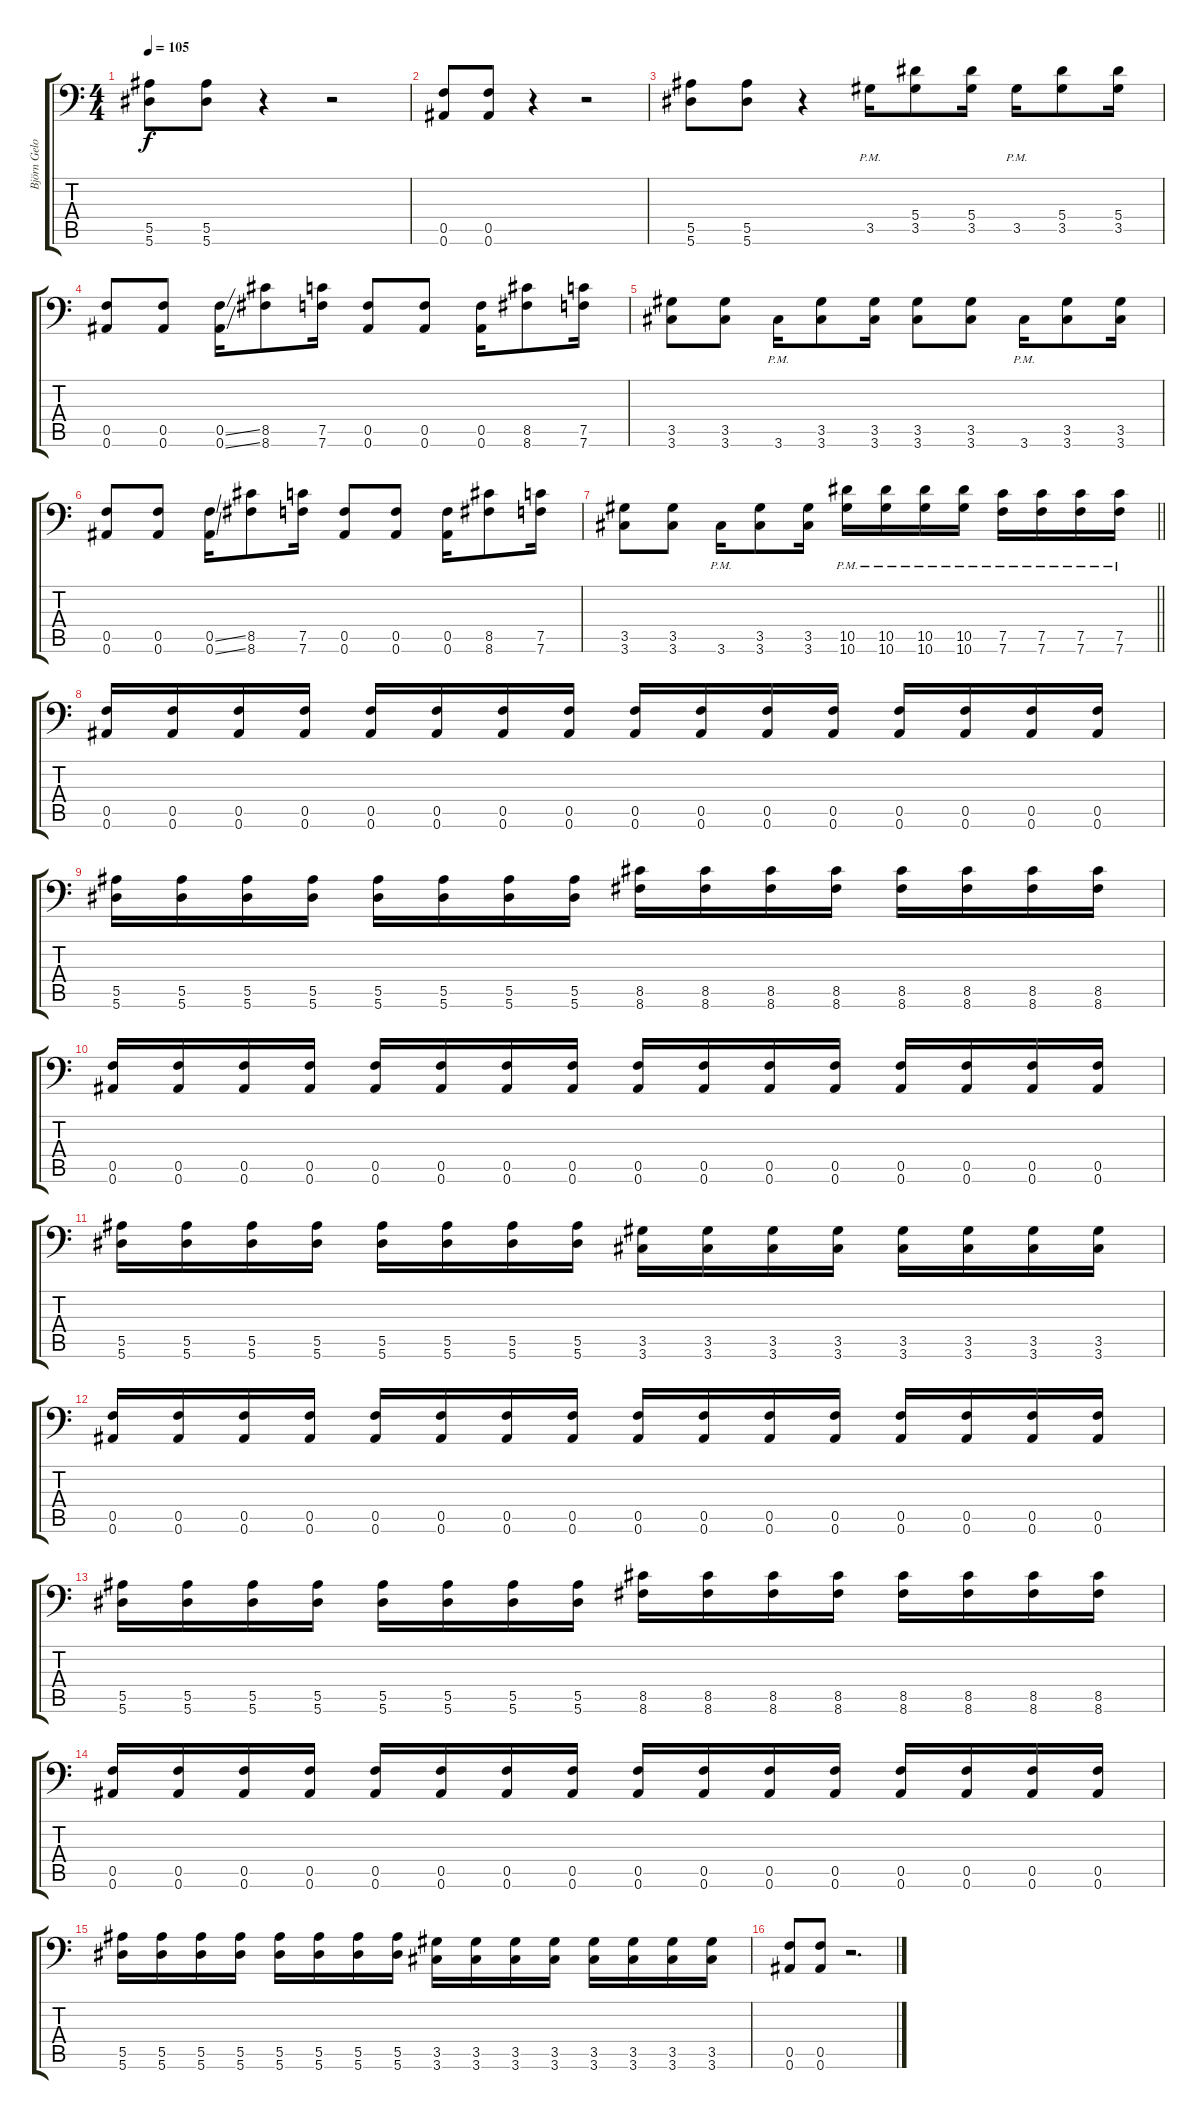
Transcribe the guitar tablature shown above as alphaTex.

\track ("Björn Gelotte" "Björn Gelo") {instrument distortionguitar}
\staff {score tabs}
\tuning (C4 G3 Eb3 Bb2 F2 Bb1) {hide}
\ts (4 4)
\tempo 105
\clef f4
\ks c
(5.5 5.6).8{dy f} (5.5 5.6).8 r.4 r.2 |
(0.5 0.6).8 (0.5 0.6).8 r.4 r.2 |
(5.5 5.6).8 (5.5 5.6).8 r.4 3.5{pm}.16 (5.4 3.5).8 (5.4 3.5).16 3.5{pm}.16 (5.4 3.5).8 (5.4 3.5).16 |
(0.5 0.6).8 (0.5 0.6).8 (0.5{ss} 0.6{ss}).16 (8.5 8.6).8 (7.5 7.6).16 (0.5 0.6).8 (0.5 0.6).8 (0.5 0.6).16 (8.5 8.6).8 (7.5 7.6).16 |
(3.5 3.6).8 (3.5 3.6).8 3.6{pm}.16 (3.5 3.6).8 (3.5 3.6).16 (3.5 3.6).8 (3.5 3.6).8 3.6{pm}.16 (3.5 3.6).8 (3.5 3.6).16 |
(0.5 0.6).8 (0.5 0.6).8 (0.5{ss} 0.6{ss}).16 (8.5 8.6).8 (7.5 7.6).16 (0.5 0.6).8 (0.5 0.6).8 (0.5 0.6).16 (8.5 8.6).8 (7.5 7.6).16 |
\barLineRight lightlight
(3.5 3.6).8 (3.5 3.6).8 3.6{pm}.16 (3.5 3.6).8 (3.5 3.6).16 (10.5{pm} 10.6{pm}).16 (10.5{pm} 10.6{pm}).16 (10.5{pm} 10.6{pm}).16 (10.5{pm} 10.6{pm}).16 (7.5{pm} 7.6{pm}).16 (7.5{pm} 7.6{pm}).16 (7.5{pm} 7.6{pm}).16 (7.5{pm} 7.6{pm}).16 |
(0.5 0.6).16 (0.5 0.6).16 (0.5 0.6).16 (0.5 0.6).16 (0.5 0.6).16 (0.5 0.6).16 (0.5 0.6).16 (0.5 0.6).16 (0.5 0.6).16 (0.5 0.6).16 (0.5 0.6).16 (0.5 0.6).16 (0.5 0.6).16 (0.5 0.6).16 (0.5 0.6).16 (0.5 0.6).16 |
(5.5 5.6).16 (5.5 5.6).16 (5.5 5.6).16 (5.5 5.6).16 (5.5 5.6).16 (5.5 5.6).16 (5.5 5.6).16 (5.5 5.6).16 (8.5 8.6).16 (8.5 8.6).16 (8.5 8.6).16 (8.5 8.6).16 (8.5 8.6).16 (8.5 8.6).16 (8.5 8.6).16 (8.5 8.6).16 |
(0.5 0.6).16 (0.5 0.6).16 (0.5 0.6).16 (0.5 0.6).16 (0.5 0.6).16 (0.5 0.6).16 (0.5 0.6).16 (0.5 0.6).16 (0.5 0.6).16 (0.5 0.6).16 (0.5 0.6).16 (0.5 0.6).16 (0.5 0.6).16 (0.5 0.6).16 (0.5 0.6).16 (0.5 0.6).16 |
(5.5 5.6).16 (5.5 5.6).16 (5.5 5.6).16 (5.5 5.6).16 (5.5 5.6).16 (5.5 5.6).16 (5.5 5.6).16 (5.5 5.6).16 (3.5 3.6).16 (3.5 3.6).16 (3.5 3.6).16 (3.5 3.6).16 (3.5 3.6).16 (3.5 3.6).16 (3.5 3.6).16 (3.5 3.6).16 |
(0.5 0.6).16 (0.5 0.6).16 (0.5 0.6).16 (0.5 0.6).16 (0.5 0.6).16 (0.5 0.6).16 (0.5 0.6).16 (0.5 0.6).16 (0.5 0.6).16 (0.5 0.6).16 (0.5 0.6).16 (0.5 0.6).16 (0.5 0.6).16 (0.5 0.6).16 (0.5 0.6).16 (0.5 0.6).16 |
(5.5 5.6).16 (5.5 5.6).16 (5.5 5.6).16 (5.5 5.6).16 (5.5 5.6).16 (5.5 5.6).16 (5.5 5.6).16 (5.5 5.6).16 (8.5 8.6).16 (8.5 8.6).16 (8.5 8.6).16 (8.5 8.6).16 (8.5 8.6).16 (8.5 8.6).16 (8.5 8.6).16 (8.5 8.6).16 |
(0.5 0.6).16 (0.5 0.6).16 (0.5 0.6).16 (0.5 0.6).16 (0.5 0.6).16 (0.5 0.6).16 (0.5 0.6).16 (0.5 0.6).16 (0.5 0.6).16 (0.5 0.6).16 (0.5 0.6).16 (0.5 0.6).16 (0.5 0.6).16 (0.5 0.6).16 (0.5 0.6).16 (0.5 0.6).16 |
(5.5 5.6).16 (5.5 5.6).16 (5.5 5.6).16 (5.5 5.6).16 (5.5 5.6).16 (5.5 5.6).16 (5.5 5.6).16 (5.5 5.6).16 (3.5 3.6).16 (3.5 3.6).16 (3.5 3.6).16 (3.5 3.6).16 (3.5 3.6).16 (3.5 3.6).16 (3.5 3.6).16 (3.5 3.6).16 |
(0.5 0.6).8 (0.5 0.6).8 r.2{d}
